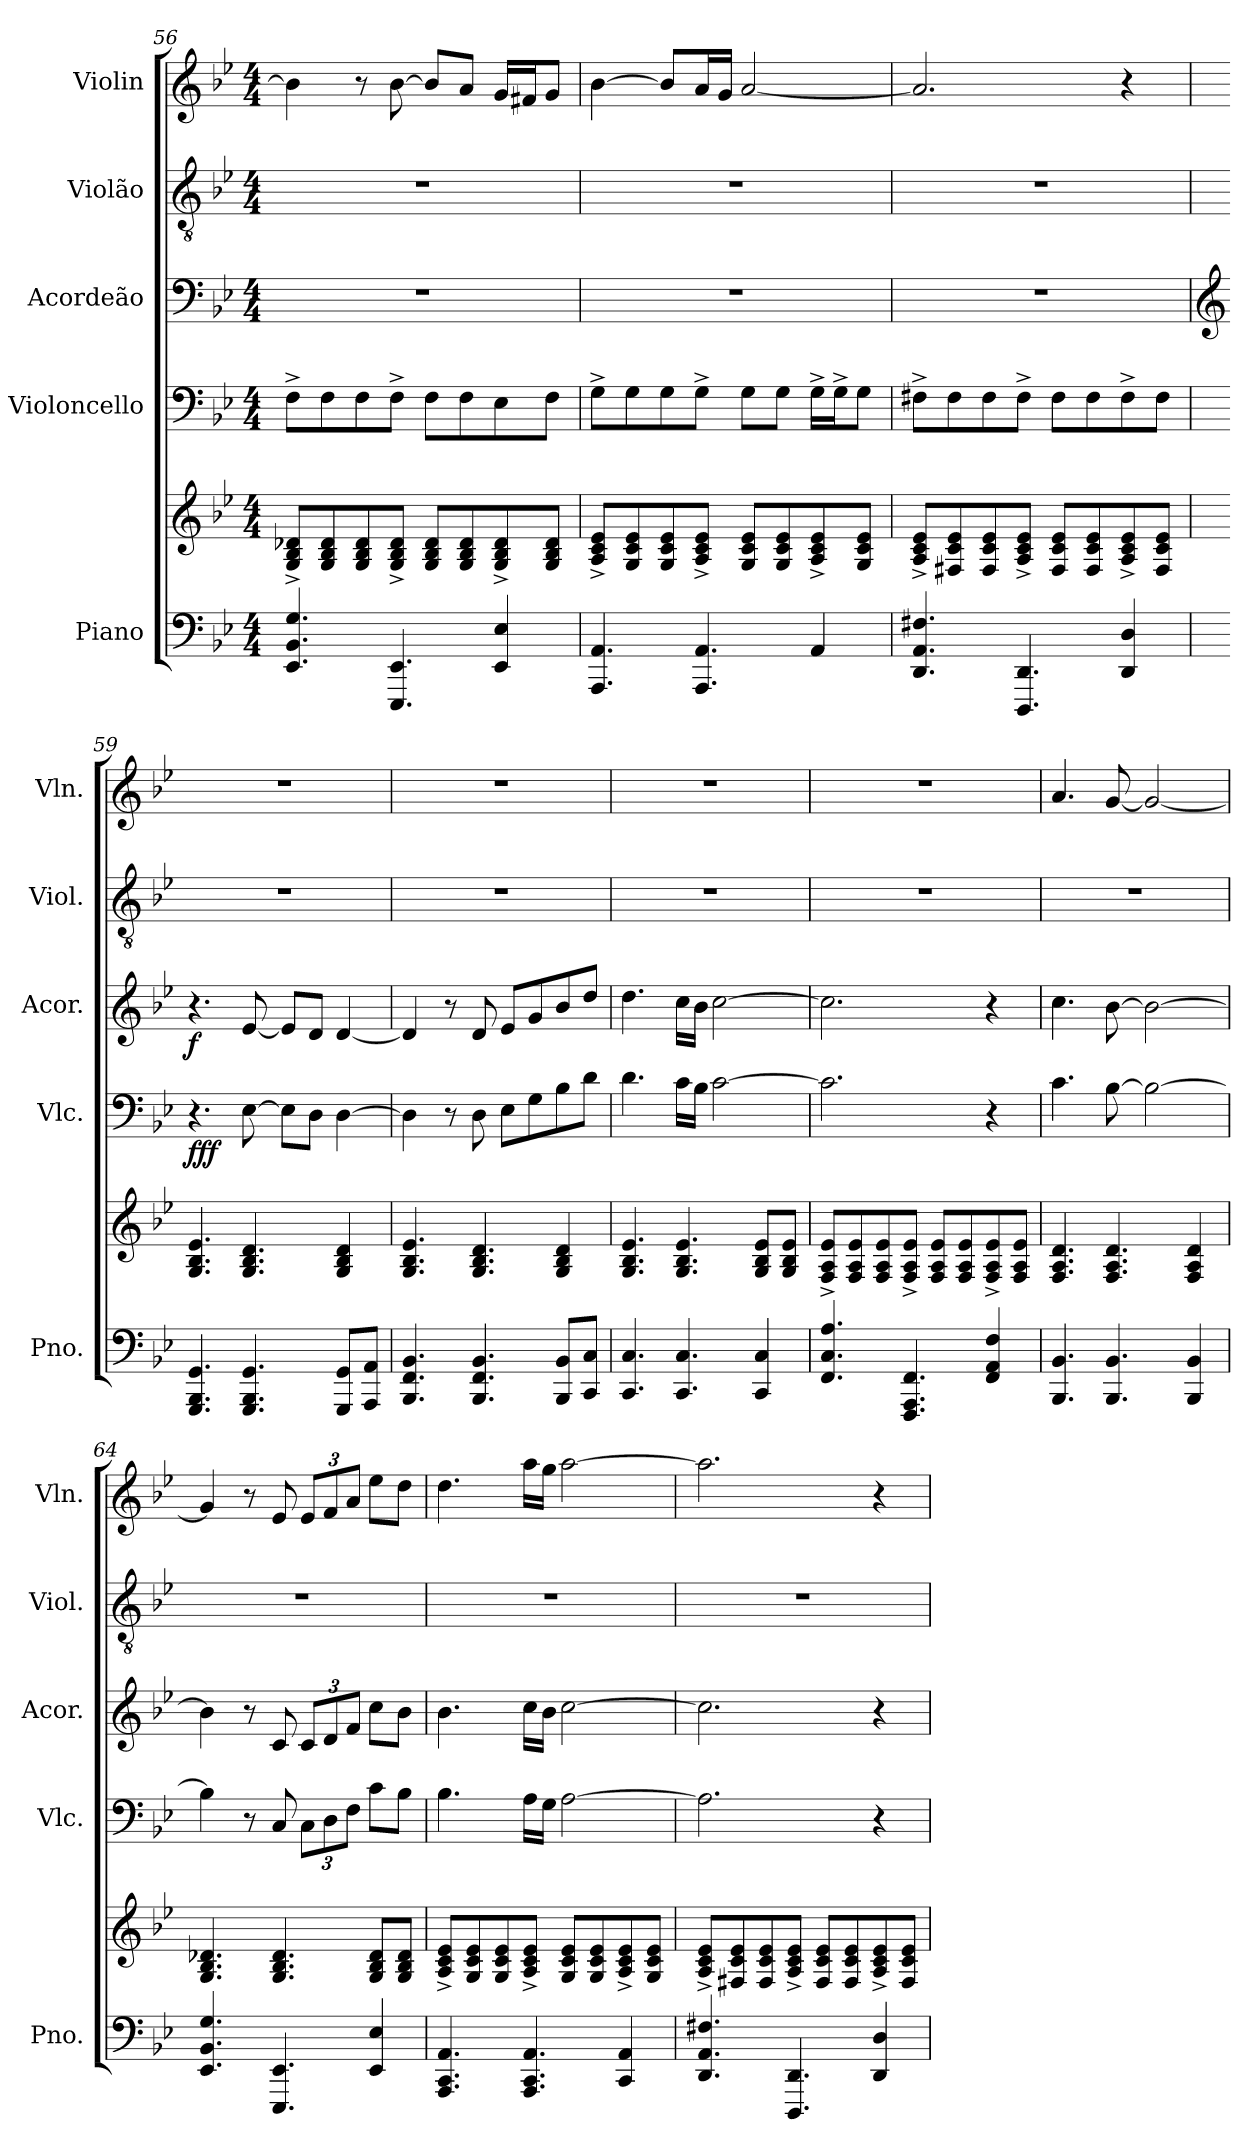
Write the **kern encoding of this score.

**kern	**kern	**kern	**dynam	**kern	**dynam	**kern	**kern
*part5	*part5	*part4	*part4	*part3	*part3	*part2	*part1
*staff6	*staff5	*staff4	*staff4	*staff3	*staff3	*staff2	*staff1
*I"Piano	*	*I"Violoncello	*	*I"Acordeão	*	*I"Violão	*I"Violin
*I'Pno.	*	*I'Vlc.	*	*I'Acor.	*	*I'Viol.	*I'Vln.
*clefF4	*clefG2	*clefF4	*	*clefF4	*	*clefGv2	*clefG2
*k[b-e-]	*k[b-e-]	*k[b-e-]	*	*k[b-e-]	*	*k[b-e-]	*k[b-e-]
*M4/4	*M4/4	*M4/4	*	*M4/4	*	*M4/4	*M4/4
=56	=56	=56	=56	=56	=56	=56	=56
4.EE-/ 4.BB-/ 4.G/	8G/^ 8B-/^ 8d-X/^L	8F^\L	.	1r	.	1r	4b-\]
.	8G/ 8B-/ 8d-/	8F\	.	.	.	.	.
.	8G/ 8B-/ 8d-/	8F\	.	.	.	.	8r
4.EEE-/ 4.EE-/	8G/^ 8B-/^ 8d-/^J	8F^\J	.	.	.	.	[8b-\
.	8G/ 8B-/ 8d-/L	8F\L	.	.	.	.	8b-/L]
.	8G/ 8B-/ 8d-/	8F\	.	.	.	.	8a/J
4EE-/ 4E-/	8G/^ 8B-/^ 8d-/^	8E-\	.	.	.	.	16g/LL
.	.	.	.	.	.	.	16f#X/J
.	8G/ 8B-/ 8d-/J	8F\J	.	.	.	.	8g/J
!!LO:PB:g=z
=57	=57	=57	=57	=57	=57	=57	=57
4.AAA/ 4.AA/	8A/^ 8c/^ 8e-/^L	8G^\L	.	1r	.	1r	[4b-\
.	8G/ 8c/ 8e-/	8G\	.	.	.	.	.
.	8G/ 8c/ 8e-/	8G\	.	.	.	.	8b-/L]
4.AAA/ 4.AA/	8A/^ 8c/^ 8e-/^J	8G^\J	.	.	.	.	16a/L
.	.	.	.	.	.	.	16g/JJ
.	8G/ 8c/ 8e-/L	8G\L	.	.	.	.	[2a/
.	8G/ 8c/ 8e-/	8G\J	.	.	.	.	.
4AA/	8A/^ 8c/^ 8e-/^	16G^\LL	.	.	.	.	.
.	.	16G^\J	.	.	.	.	.
.	8G/ 8c/ 8e-/J	8G\J	.	.	.	.	.
=58	=58	=58	=58	=58	=58	=58	=58
4.DD/ 4.AA/ 4.F#X/	8A/^ 8c/^ 8e-/^L	8F#X^\L	.	1r	.	1r	2.a/]
.	8F#X/ 8c/ 8e-/	8F#\	.	.	.	.	.
.	8F#/ 8c/ 8e-/	8F#\	.	.	.	.	.
4.DDD/ 4.DD/	8A/^ 8c/^ 8e-/^J	8F#^\J	.	.	.	.	.
.	8F#/ 8c/ 8e-/L	8F#\L	.	.	.	.	.
.	8F#/ 8c/ 8e-/	8F#\	.	.	.	.	.
4DD/ 4D/	8A/^ 8c/^ 8e-/^	8F#^\	.	.	.	.	4r
.	8F#/ 8c/ 8e-/J	8F#\J	.	.	.	.	.
=59	=59	=59	=59	=59	=59	=59	=59
*	*	*	*	*clefG2	*	*	*
!	!	!	!LO:DY:b	!	!LO:DY:b	!	!
4.GGG/ 4.BBB-/ 4.GG/	4.G/ 4.B-/ 4.e-/	4.r	fff	4.r	f	1r	1r
4.GGG/ 4.BBB-/ 4.GG/	4.G/ 4.B-/ 4.d/	[8E-\	.	[8e-/	.	.	.
.	.	8E-\L]	.	8e-/L]	.	.	.
.	.	8D\J	.	8d/J	.	.	.
8GGG/ 8GG/L	4G/ 4B-/ 4d/	[4D\	.	[4d/	.	.	.
8AAA/ 8AA/J	.	.	.	.	.	.	.
!!LO:LB:g=z
=60	=60	=60	=60	=60	=60	=60	=60
4.BBB-/ 4.FF/ 4.BB-/	4.G/ 4.B-/ 4.e-/	4D\]	.	4d/]	.	1r	1r
.	.	8r	.	8r	.	.	.
4.BBB-/ 4.FF/ 4.BB-/	4.G/ 4.B-/ 4.d/	8D\	.	8d/	.	.	.
.	.	8E-\L	.	8e-/L	.	.	.
.	.	8G\	.	8g/	.	.	.
8BBB-/ 8BB-/L	4G/ 4B-/ 4d/	8B-\	.	8b-/	.	.	.
8CC/ 8C/J	.	8d\J	.	8dd/J	.	.	.
=61	=61	=61	=61	=61	=61	=61	=61
4.CC/ 4.C/	4.G/ 4.B-/ 4.e-/	4.d\	.	4.dd\	.	1r	1r
4.CC/ 4.C/	4.G/ 4.B-/ 4.e-/	16c\LL	.	16cc\LL	.	.	.
.	.	16B-\JJ	.	16b-\JJ	.	.	.
.	.	[2c\	.	[2cc\	.	.	.
4CC/ 4C/	8G/ 8B-/ 8e-/L	.	.	.	.	.	.
.	8G/ 8B-/ 8e-/J	.	.	.	.	.	.
=62	=62	=62	=62	=62	=62	=62	=62
4.FF/ 4.C/ 4.A/	8F/^ 8A/^ 8e-/^L	2.c\]	.	2.cc\]	.	1r	1r
.	8F/ 8A/ 8e-/	.	.	.	.	.	.
.	8F/ 8A/ 8e-/	.	.	.	.	.	.
4.FFF/ 4.AAA/ 4.FF/	8F/^ 8A/^ 8e-/^J	.	.	.	.	.	.
.	8F/ 8A/ 8e-/L	.	.	.	.	.	.
.	8F/ 8A/ 8e-/	.	.	.	.	.	.
4FF/ 4AA/ 4F/	8F/^ 8A/^ 8e-/^	4r	.	4r	.	.	.
.	8F/ 8A/ 8e-/J	.	.	.	.	.	.
=63	=63	=63	=63	=63	=63	=63	=63
4.BBB-/ 4.BB-/	4.F/ 4.A/ 4.d/	4.c\	.	4.cc\	.	1r	4.a/
4.BBB-/ 4.BB-/	4.F/ 4.A/ 4.d/	[8B-\	.	[8b-\	.	.	[8g/
.	.	2B-\_	.	2b-\_	.	.	2g/_
4BBB-/ 4BB-/	4F/ 4A/ 4d/	.	.	.	.	.	.
!!LO:PB:g=z
=64	=64	=64	=64	=64	=64	=64	=64
4.EE-/ 4.BB-/ 4.G/	4.G/ 4.B-/ 4.d-X/	4B-\]	.	4b-\]	.	1r	4g/]
.	.	8r	.	8r	.	.	8r
4.EEE-/ 4.EE-/	4.G/ 4.B-/ 4.d-/	8C/	.	8c/	.	.	8e-/
*	*	*Xbrackettup	*	*Xbrackettup	*	*	*Xbrackettup
.	.	12C\L	.	12c/L	.	.	12e-/L
.	.	12D\	.	12d/	.	.	12f/
.	.	12F\J	.	12f/J	.	.	12a/J
4EE-/ 4E-/	8G/ 8B-/ 8d-/L	8c\L	.	8cc\L	.	.	8ee-\L
.	8G/ 8B-/ 8d-/J	8B-\J	.	8b-\J	.	.	8dd\J
=65	=65	=65	=65	=65	=65	=65	=65
4.AAA/ 4.CC/ 4.AA/	8A/^ 8c/^ 8e-/^L	4.B-\	.	4.b-\	.	1r	4.dd\
.	8G/ 8c/ 8e-/	.	.	.	.	.	.
.	8G/ 8c/ 8e-/	.	.	.	.	.	.
4.AAA/ 4.CC/ 4.AA/	8A/^ 8c/^ 8e-/^J	16A\LL	.	16cc\LL	.	.	16aa\LL
.	.	16G\JJ	.	16b-\JJ	.	.	16gg\JJ
.	8G/ 8c/ 8e-/L	[2A\	.	[2cc\	.	.	[2aa\
.	8G/ 8c/ 8e-/	.	.	.	.	.	.
4CC/ 4AA/	8A/^ 8c/^ 8e-/^	.	.	.	.	.	.
.	8G/ 8c/ 8e-/J	.	.	.	.	.	.
=66	=66	=66	=66	=66	=66	=66	=66
4.DD/ 4.AA/ 4.F#X/	8A/^ 8c/^ 8e-/^L	2.A\]	.	2.cc\]	.	1r	2.aa\]
.	8F#X/ 8c/ 8e-/	.	.	.	.	.	.
.	8F#/ 8c/ 8e-/	.	.	.	.	.	.
4.DDD/ 4.DD/	8A/^ 8c/^ 8e-/^J	.	.	.	.	.	.
.	8F#/ 8c/ 8e-/L	.	.	.	.	.	.
.	8F#/ 8c/ 8e-/	.	.	.	.	.	.
4DD/ 4D/	8A/^ 8c/^ 8e-/^	4r	.	4r	.	.	4r
.	8F#/ 8c/ 8e-/J	.	.	.	.	.	.
=	=	=	=	=	=	=	=
*-	*-	*-	*-	*-	*-	*-	*-
